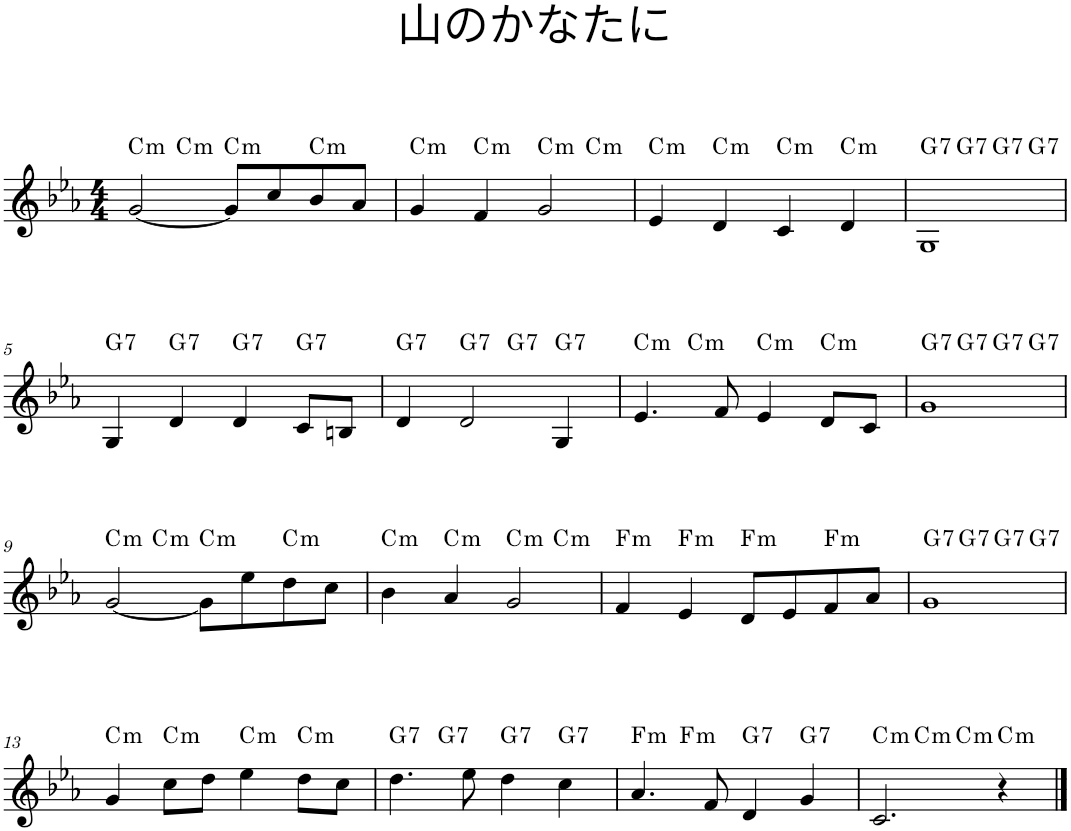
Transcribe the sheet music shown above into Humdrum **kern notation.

**kern	**harte
*part1	*part1
*staff1	*
*I"Piano	*
*I'Pno.	*
*clefG2	*
*k[b-e-a-]	*
*M4/4	*
=1	=1
!	!LO:H:kt=m
*^	*
[<2g/	4ryy	C:min
!	!	!LO:H:kt=m
.	2.ryy	C:min
!	!	!LO:H:kt=m
8g/L]	.	C:min
8cc/	.	.
!	!	!LO:H:kt=m
8b-/	.	C:min
8a-/J	.	.
=2	=2	=2
!	!	!LO:H:kt=m
4g/	2.ryy	C:min
!	!	!LO:H:kt=m
4f/	.	C:min
!	!	!LO:H:kt=m
2g/	.	C:min
!	!	!LO:H:kt=m
.	4ryy	C:min
=3	=3	=3
!	!	!LO:H:kt=m
*v	*v	*
4e-/	C:min
!	!LO:H:kt=m
4d/	C:min
!	!LO:H:kt=m
4c/	C:min
!	!LO:H:kt=m
4d/	C:min
=4	=4
!	!LO:H:kt=7
*^	*
*	*^	*
*	*	*^	*
1G	4ryy	2ryy	2.ryy	G:7
!	!	!	!	!LO:H:kt=7
.	2.ryy	.	.	G:7
!	!	!	!	!LO:H:kt=7
.	.	2ryy	.	G:7
!	!	!	!	!LO:H:kt=7
.	.	.	4ryy	G:7
!!LO:LB:g=z	!!	!!	!!
=5	=5	=5	=5	=5
!	!	!	!	!LO:H:kt=7
*v	*v	*v	*v	*
4G/	G:7
!	!LO:H:kt=7
4d/	G:7
!	!LO:H:kt=7
4d/	G:7
!	!LO:H:kt=7
8c/L	G:7
8Bn/J	.
=6	=6
!	!LO:H:kt=7
*^	*
4d/	2ryy	G:7
!	!	!LO:H:kt=7
2d/	.	G:7
!	!	!LO:H:kt=7
.	2ryy	G:7
!	!	!LO:H:kt=7
4G/	.	G:7
=7	=7	=7
!	!	!LO:H:kt=m
4.e-/	4ryy	C:min
!	!	!LO:H:kt=m
.	2.ryy	C:min
8f/	.	.
!	!	!LO:H:kt=m
4e-/	.	C:min
!	!	!LO:H:kt=m
8d/L	.	C:min
8c/J	.	.
=8	=8	=8
!	!	!LO:H:kt=7
*^	*^	*
1g	4ryy	2ryy	2.ryy	G:7
!	!	!	!	!LO:H:kt=7
.	2.ryy	.	.	G:7
!	!	!	!	!LO:H:kt=7
.	.	2ryy	.	G:7
!	!	!	!	!LO:H:kt=7
.	.	.	4ryy	G:7
!!LO:LB:g=z	!!	!!	!!
=9	=9	=9	=9	=9
!	!	!	!	!LO:H:kt=m
*	*v	*v	*v	*
[<2g/	4ryy	C:min
!	!	!LO:H:kt=m
.	2.ryy	C:min
!	!	!LO:H:kt=m
8g\L]	.	C:min
8ee-\	.	.
!	!	!LO:H:kt=m
8dd\	.	C:min
8cc\J	.	.
=10	=10	=10
!	!	!LO:H:kt=m
4b-\	2.ryy	C:min
!	!	!LO:H:kt=m
4a-/	.	C:min
!	!	!LO:H:kt=m
2g/	.	C:min
!	!	!LO:H:kt=m
.	4ryy	C:min
=11	=11	=11
!	!	!LO:H:kt=m
*v	*v	*
4f/	F:min
!	!LO:H:kt=m
4e-/	F:min
!	!LO:H:kt=m
8d/L	F:min
8e-/	.
!	!LO:H:kt=m
8f/	F:min
8a-/J	.
=12	=12
!	!LO:H:kt=7
*^	*
*	*^	*
*	*	*^	*
1g	4ryy	2ryy	2.ryy	G:7
!	!	!	!	!LO:H:kt=7
.	2.ryy	.	.	G:7
!	!	!	!	!LO:H:kt=7
.	.	2ryy	.	G:7
!	!	!	!	!LO:H:kt=7
.	.	.	4ryy	G:7
!!LO:LB:g=z	!!	!!	!!
=13	=13	=13	=13	=13
!	!	!	!	!LO:H:kt=m
*v	*v	*v	*v	*
4g/	C:min
!	!LO:H:kt=m
8cc\L	C:min
8dd\J	.
!	!LO:H:kt=m
4ee-\	C:min
!	!LO:H:kt=m
8dd\L	C:min
8cc\J	.
=14	=14
!	!LO:H:kt=7
*^	*
4.dd\	4ryy	G:7
!	!	!LO:H:kt=7
.	2.ryy	G:7
8ee-\	.	.
!	!	!LO:H:kt=7
4dd\	.	G:7
!	!	!LO:H:kt=7
4cc\	.	G:7
=15	=15	=15
!	!	!LO:H:kt=m
4.a-/	4ryy	F:min
!	!	!LO:H:kt=m
.	2.ryy	F:min
8f/	.	.
!	!	!LO:H:kt=7
4d/	.	G:7
!	!	!LO:H:kt=7
4g/	.	G:7
=16	=16	=16
!	!	!LO:H:kt=m
*	*^	*
2.c/	4ryy	2ryy	C:min
!	!	!	!LO:H:kt=m
.	2.ryy	.	C:min
!	!	!	!LO:H:kt=m
.	.	2ryy	C:min
!	!	!	!LO:H:kt=m
4r	.	.	C:min
*v	*v	*v	*
==	==
*-	*-
